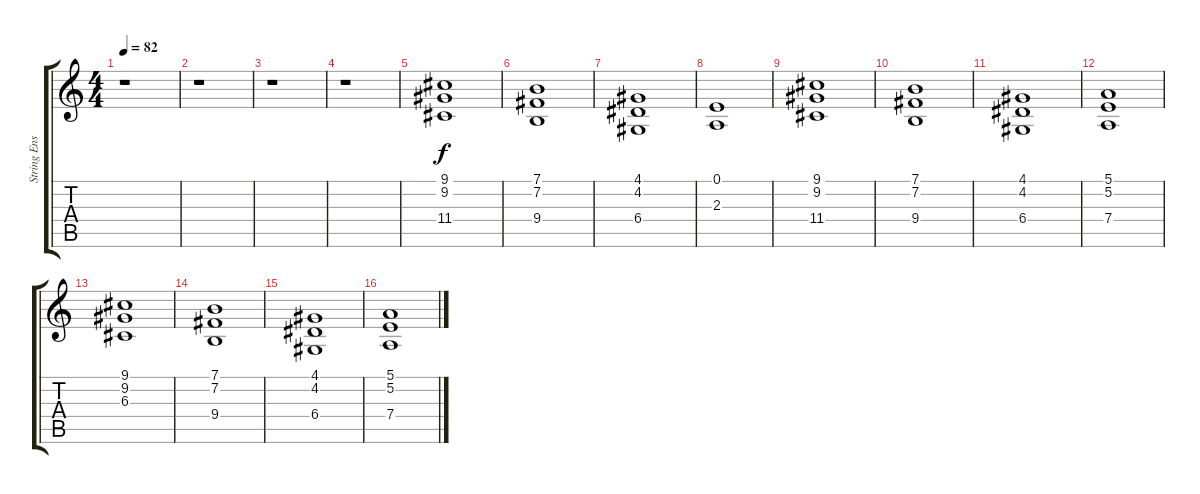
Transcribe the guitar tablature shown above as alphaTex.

\track ("String Ensemble" "String Ens") {instrument stringensemble1}
\staff {score tabs}
\tuning (E4 B3 G3 D3 A2 E2) {hide}
\ts (4 4)
\tempo 82
\clef g2
\ks c
r.1{dy f} |
r.1 |
r.1 |
r.1 |
(9.1 9.2 11.4).1 |
(7.1 7.2 9.4).1 |
(4.1 4.2 6.4).1 |
(0.1 2.3).1 |
(9.1 9.2 11.4).1 |
(7.1 7.2 9.4).1 |
(4.1 4.2 6.4).1 |
(5.1 5.2 7.4).1 |
(9.1 9.2 6.3).1 |
(7.1 7.2 9.4).1 |
(4.1 4.2 6.4).1 |
(5.1 5.2 7.4).1
